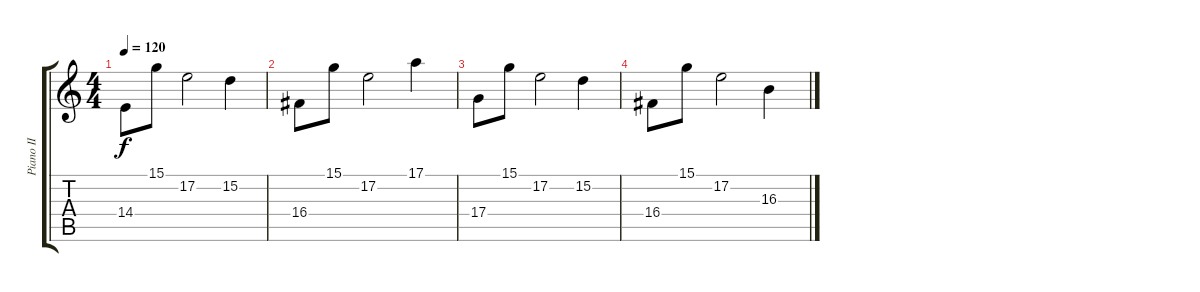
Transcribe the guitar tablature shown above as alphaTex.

\track ("Piano II" "Piano II") {instrument acousticgrandpiano}
\staff {score tabs}
\tuning (E4 B3 G3 D3 A2 E2) {hide}
\ts (4 4)
\tempo 120
\clef g2
\ks c
14.4.8{dy f} 15.1.8 17.2.2 15.2.4 |
16.4.8 15.1.8 17.2.2 17.1.4 |
17.4.8 15.1.8 17.2.2 15.2.4 |
16.4.8 15.1.8 17.2.2 16.3.4
